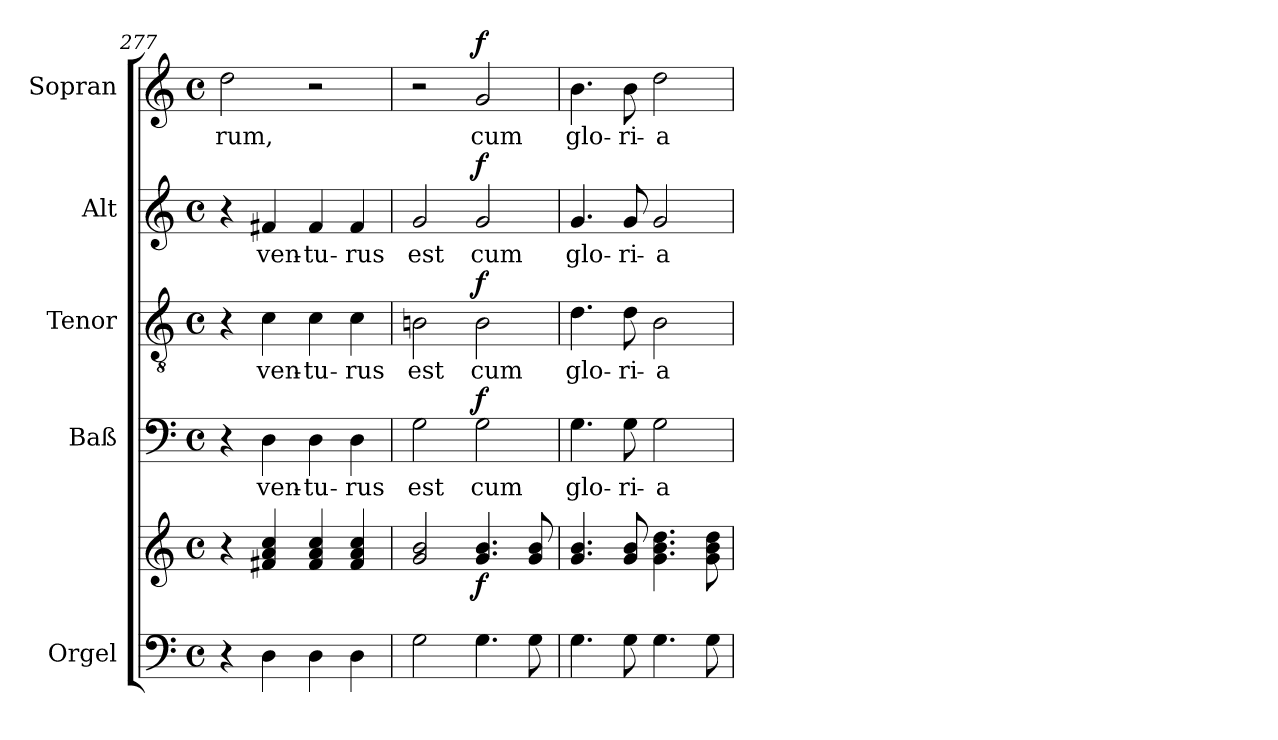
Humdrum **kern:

**kern	**kern	**dynam	**kern	**text	**dynam	**kern	**text	**dynam	**kern	**text	**dynam	**kern	**text	**dynam
*part5	*part5	*part5	*part4	*part4	*part4	*part3	*part3	*part3	*part2	*part2	*part2	*part1	*part1	*part1
*staff6	*staff5	*staff5/6	*staff4	*staff4	*staff4	*staff3	*staff3	*staff3	*staff2	*staff2	*staff2	*staff1	*staff1	*staff1
*I"Orgel	*	*	*I"Baß	*	*	*I"Tenor	*	*	*I"Alt	*	*	*I"Sopran	*	*
*clefF4	*clefG2	*	*clefF4	*	*	*clefGv2	*	*	*clefG2	*	*	*clefG2	*	*
*k[]	*k[]	*	*k[]	*	*	*k[]	*	*	*k[]	*	*	*k[]	*	*
*C:	*C:	*	*C:	*	*	*C:	*	*	*C:	*	*	*C:	*	*
*M4/4	*M4/4	*	*M4/4	*	*	*M4/4	*	*	*M4/4	*	*	*M4/4	*	*
*met(c)	*met(c)	*	*met(c)	*	*	*met(c)	*	*	*met(c)	*	*	*met(c)	*	*
=277	=277	=277	=277	=277	=277	=277	=277	=277	=277	=277	=277	=277	=277	=277
!	!	!	!	!	!	!	!	!	!	!	!	!	!LO:LY:b	!
4r	4r	.	4r	.	.	4r	.	.	4r	.	.	2dd\	-rum,	.
!	!	!	!	!LO:LY:b	!	!	!LO:LY:b	!	!	!LO:LY:b	!	!	!	!
4D\	4f#X/ 4a/ 4cc/	.	4D\	ven-	.	4c\	ven-	.	4f#X/	ven-	.	.	.	.
!	!	!	!	!LO:LY:b	!	!	!LO:LY:b	!	!	!LO:LY:b	!	!	!	!
4D\	4f#/ 4a/ 4cc/	.	4D\	-tu-	.	4c\	-tu-	.	4f#/	-tu-	.	2r	.	.
!	!	!	!	!LO:LY:b	!	!	!LO:LY:b	!	!	!LO:LY:b	!	!	!	!
4D\	4f#/ 4a/ 4cc/	.	4D\	-rus	.	4c\	-rus	.	4f#/	-rus	.	.	.	.
=278	=278	=278	=278	=278	=278	=278	=278	=278	=278	=278	=278	=278	=278	=278
!	!	!	!	!LO:LY:b	!	!	!LO:LY:b	!	!	!LO:LY:b	!	!	!	!
2G\	2g/ 2b/	.	2G\	est	.	2Bn\	est	.	2g/	est	.	2r	.	.
!	!	!LO:DY:b	!	!LO:LY:b	!LO:DY:a	!	!LO:LY:b	!LO:DY:a	!	!LO:LY:b	!LO:DY:a	!	!LO:LY:b	!LO:DY:a
4.G\	4.g/ 4.b/	f	2G\	cum	f	2B\	cum	f	2g/	cum	f	2g/	cum	f
8G\	8g/ 8b/	.	.	.	.	.	.	.	.	.	.	.	.	.
=279	=279	=279	=279	=279	=279	=279	=279	=279	=279	=279	=279	=279	=279	=279
!	!	!	!	!LO:LY:b	!	!	!LO:LY:b	!	!	!LO:LY:b	!	!	!LO:LY:b	!
4.G\	4.g/ 4.b/	.	4.G\	glo-	.	4.d\	glo-	.	4.g/	glo-	.	4.b\	glo-	.
!	!	!	!	!LO:LY:b	!	!	!LO:LY:b	!	!	!LO:LY:b	!	!	!LO:LY:b	!
8G\	8g/ 8b/	.	8G\	-ri-	.	8d\	-ri-	.	8g/	-ri-	.	8b\	-ri-	.
!	!	!	!	!LO:LY:b	!	!	!LO:LY:b	!	!	!LO:LY:b	!	!	!LO:LY:b	!
4.G\	4.g\ 4.b\ 4.dd\	.	2G\	-a	.	2B\	-a	.	2g/	-a	.	2dd\	-a	.
8G\	8g\ 8b\ 8dd\	.	.	.	.	.	.	.	.	.	.	.	.	.
=	=	=	=	=	=	=	=	=	=	=	=	=	=	=
*-	*-	*-	*-	*-	*-	*-	*-	*-	*-	*-	*-	*-	*-	*-
